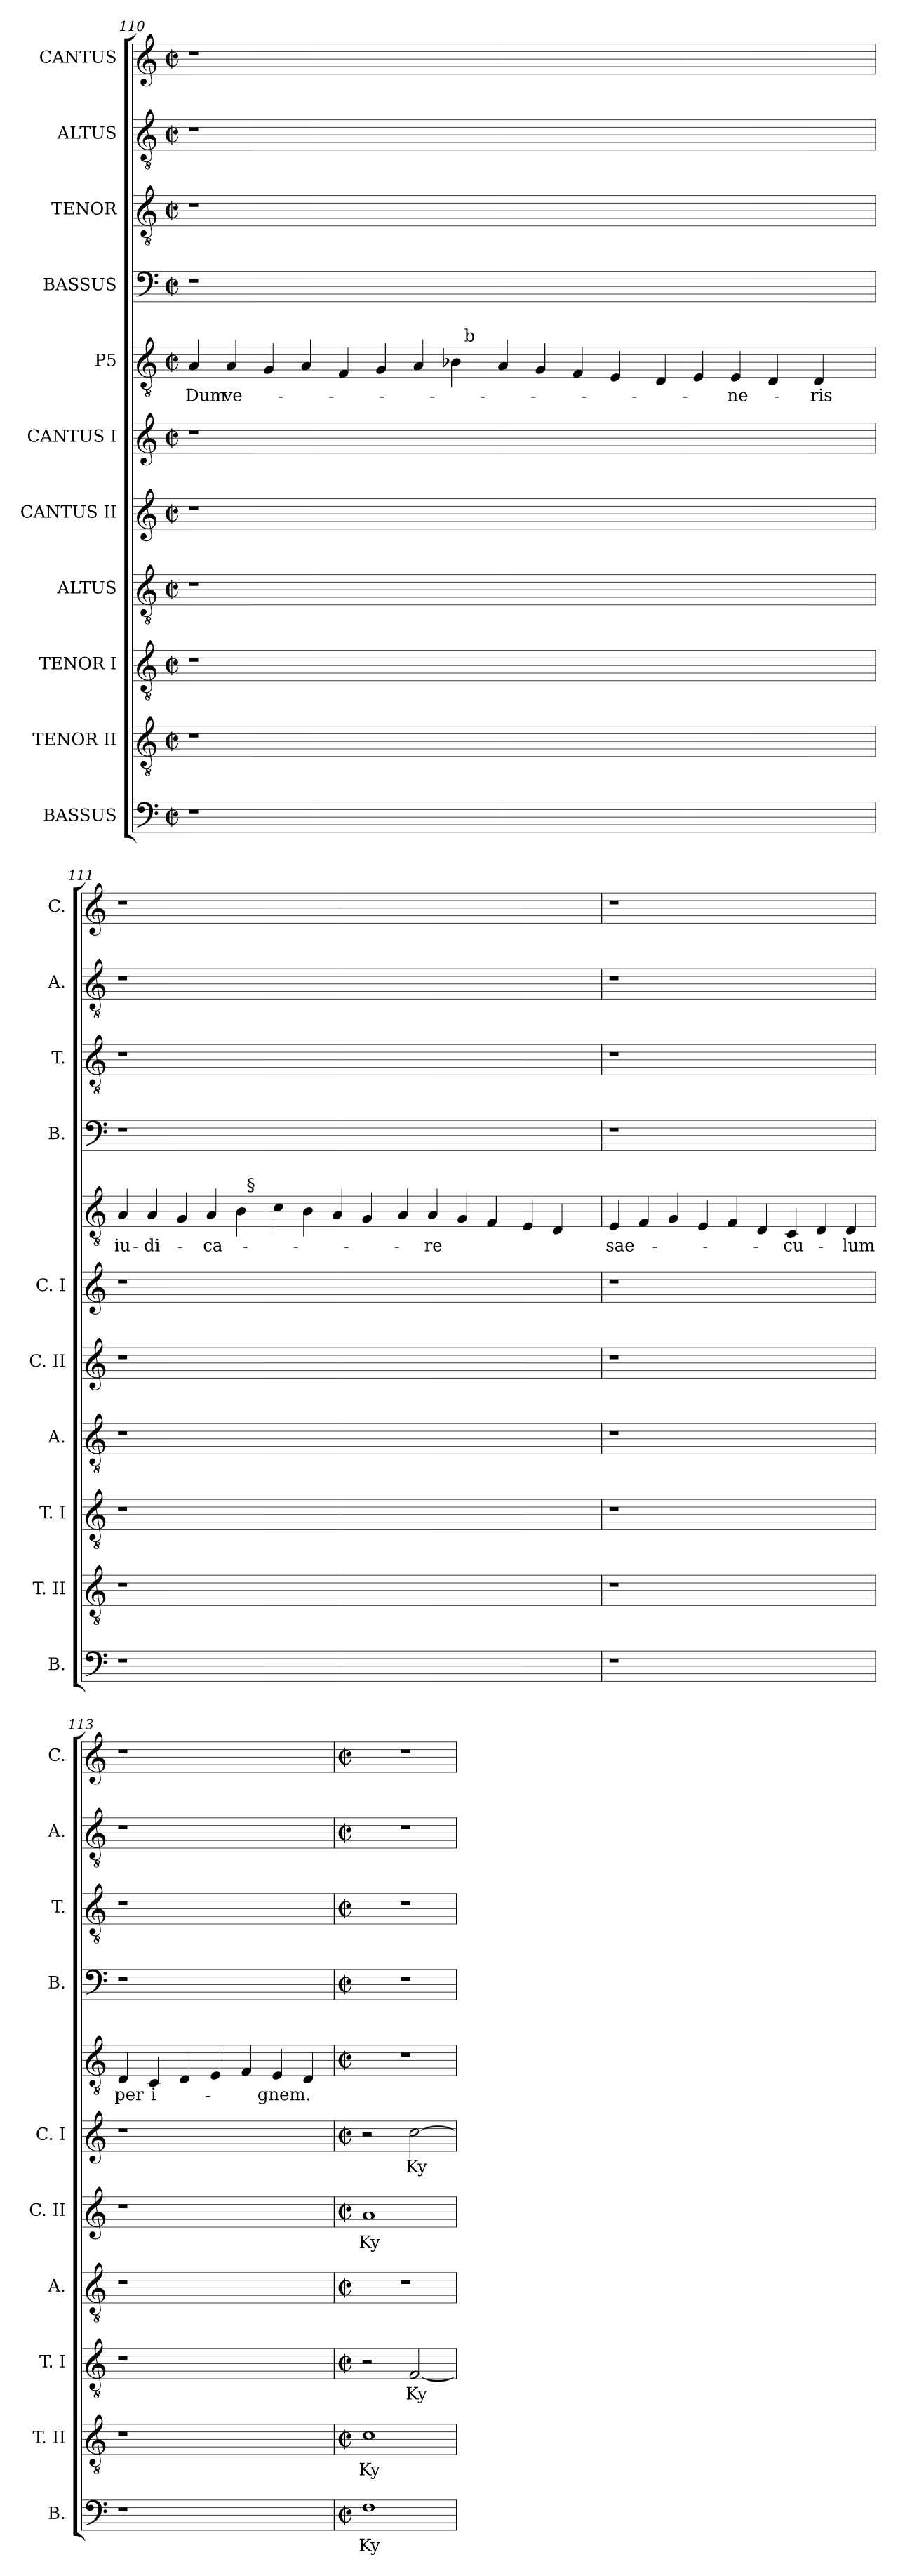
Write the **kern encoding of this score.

**kern	**text	**kern	**text	**kern	**text	**kern	**kern	**text	**kern	**text	**kern	**text	**kern	**kern	**kern	**kern
*part11	*part11	*part10	*part10	*part9	*part9	*part8	*part7	*part7	*part6	*part6	*part5	*part5	*part4	*part3	*part2	*part1
*staff11	*staff11	*staff10	*staff10	*staff9	*staff9	*staff8	*staff7	*staff7	*staff6	*staff6	*staff5	*staff5	*staff4	*staff3	*staff2	*staff1
*I"BASSUS	*	*I"TENOR II	*	*I"TENOR I	*	*I"ALTUS	*I"CANTUS II	*	*I"CANTUS I	*	*I"P5	*	*I"BASSUS	*I"TENOR	*I"ALTUS	*I"CANTUS
*I'B.	*	*I'T. II	*	*I'T. I	*	*I'A.	*I'C. II	*	*I'C. I	*	*	*	*I'B.	*I'T.	*I'A.	*I'C.
!!LO:PB:g=z
*clefF4	*	*clefGv2	*	*clefGv2	*	*clefGv2	*clefG2	*	*clefG2	*	*clefGv2	*	*clefF4	*clefGv2	*clefGv2	*clefG2
*	*	*ITrd7c12	*	*ITrd7c12	*	*ITrd7c12	*	*	*	*	*ITrd7c12	*	*	*ITrd7c12	*ITrd7c12	*
*k[]	*	*k[]	*	*k[]	*	*k[]	*k[]	*	*k[]	*	*k[]	*	*k[]	*k[]	*k[]	*k[]
*a:	*	*a:	*	*a:	*	*a:	*a:	*	*a:	*	*a:	*	*a:	*a:	*a:	*a:
*M2/2	*	*M2/2	*	*M2/2	*	*M2/2	*M2/2	*	*M2/2	*	*M2/2	*	*M2/2	*M2/2	*M2/2	*M2/2
*met(c|)	*	*met(c|)	*	*met(c|)	*	*met(c|)	*met(c|)	*	*met(c|)	*	*met(c|)	*	*met(c|)	*met(c|)	*met(c|)	*met(c|)
=110	=110	=110	=110	=110	=110	=110	=110	=110	=110	=110	=110	=110	=110	=110	=110	=110
!LO:N:vis=1	!	!LO:N:vis=1	!	!LO:N:vis=1	!	!LO:N:vis=1	!LO:N:vis=1	!	!LO:N:vis=1	!	!	!	!	!	!	!
!	!	!	!	!	!	!	!	!	!	!	!	!LO:LY:b:color=#000000	!LO:N:vis=1	!LO:N:vis=1	!LO:N:vis=1	!LO:N:vis=1
*	*	*	*	*	*	*	*	*	*	*	*^	*	*	*	*	*
1r	.	1r	.	1r	.	1r	1r	.	1r	.	4AAi/	1ryy	Dum	1r	1r	1r	1r
!	!	!	!	!	!	!	!	!	!	!	!	!	!LO:LY:b:color=#000000	!	!	!	!
.	.	.	.	.	.	.	.	.	.	.	4AAi/	.	ve-	.	.	.	.
.	.	.	.	.	.	.	.	.	.	.	4GGi/	.	.	.	.	.	.
.	.	.	.	.	.	.	.	.	.	.	4AAi/	.	.	.	.	.	.
0ryy	.	0ryy	.	0ryy	.	0ryy	0ryy	.	0ryy	.	4FFi/	2ryy	.	0ryy	0ryy	0ryy	0ryy
.	.	.	.	.	.	.	.	.	.	.	4GGi/	.	.	.	.	.	.
.	.	.	.	.	.	.	.	.	.	.	4AAi/	4ryy	.	.	.	.	.
.	.	.	.	.	.	.	.	.	.	.	4BB-i\	32ryy	.	.	.	.	.
.	.	.	.	.	.	.	.	.	.	.	.	256ryy	.	.	.	.	.
!	!	!	!	!	!	!	!	!	!	!	!	!LO:TX:a:t=b	!	!	!	!	!
.	.	.	.	.	.	.	.	.	.	.	.	1ryy	.	.	.	.	.
.	.	.	.	.	.	.	.	.	.	.	4AAi/	.	.	.	.	.	.
.	.	.	.	.	.	.	.	.	.	.	4GGi/	.	.	.	.	.	.
.	.	.	.	.	.	.	.	.	.	.	4FFi/	.	.	.	.	.	.
.	.	.	.	.	.	.	.	.	.	.	4EEi/	.	.	.	.	.	.
.	.	.	.	.	.	.	.	.	.	.	.	1ryy	.	.	.	.	.
1ryy	.	1ryy	.	1ryy	.	1ryy	1ryy	.	1ryy	.	4DDi/	.	.	1ryy	1ryy	1ryy	1ryy
.	.	.	.	.	.	.	.	.	.	.	4EEi/	.	.	.	.	.	.
!	!	!	!	!	!	!	!	!	!	!	!	!	!LO:LY:b:color=#000000	!	!	!	!
.	.	.	.	.	.	.	.	.	.	.	4EEi/	.	-ne-	.	.	.	.
.	.	.	.	.	.	.	.	.	.	.	4DDi/	.	.	.	.	.	.
.	.	.	.	.	.	.	.	.	.	.	.	4ryy	.	.	.	.	.
!	!	!	!	!	!	!	!	!	!	!	!	!	!LO:LY:b:color=#000000	!	!	!	!
4ryy	.	4ryy	.	4ryy	.	4ryy	4ryy	.	4ryy	.	4DDi/	.	-ris	4ryy	4ryy	4ryy	4ryy
.	.	.	.	.	.	.	.	.	.	.	.	8ryy	.	.	.	.	.
.	.	.	.	.	.	.	.	.	.	.	.	16ryy	.	.	.	.	.
.	.	.	.	.	.	.	.	.	.	.	.	64..ryy	.	.	.	.	.
=111	=111	=111	=111	=111	=111	=111	=111	=111	=111	=111	=111	=111	=111	=111	=111	=111	=111
!LO:N:vis=1	!	!LO:N:vis=1	!	!LO:N:vis=1	!	!LO:N:vis=1	!LO:N:vis=1	!	!LO:N:vis=1	!	!	!	!	!	!	!	!
!	!	!	!	!	!	!	!	!	!	!	!	!	!LO:LY:b:color=#000000	!LO:N:vis=1	!LO:N:vis=1	!LO:N:vis=1	!LO:N:vis=1
1r	.	1r	.	1r	.	1r	1r	.	1r	.	4AAi/	1ryy	iu-	1r	1r	1r	1r
!	!	!	!	!	!	!	!	!	!	!	!	!	!LO:LY:b:color=#000000	!	!	!	!
.	.	.	.	.	.	.	.	.	.	.	4AAi/	.	-di-	.	.	.	.
.	.	.	.	.	.	.	.	.	.	.	4GGi/	.	.	.	.	.	.
!	!	!	!	!	!	!	!	!	!	!	!	!	!LO:LY:b:color=#000000	!	!	!	!
.	.	.	.	.	.	.	.	.	.	.	4AAi/	.	-ca-	.	.	.	.
0ryy	.	0ryy	.	0ryy	.	0ryy	0ryy	.	0ryy	.	4BBi\	32ryy	.	0ryy	0ryy	0ryy	0ryy
.	.	.	.	.	.	.	.	.	.	.	.	256ryy	.	.	.	.	.
!	!	!	!	!	!	!	!	!	!	!	!	!LO:TX:a:t=§	!	!	!	!	!
.	.	.	.	.	.	.	.	.	.	.	.	1ryy	.	.	.	.	.
.	.	.	.	.	.	.	.	.	.	.	4Ci\	.	.	.	.	.	.
.	.	.	.	.	.	.	.	.	.	.	4BBi\	.	.	.	.	.	.
.	.	.	.	.	.	.	.	.	.	.	4AAi/	.	.	.	.	.	.
.	.	.	.	.	.	.	.	.	.	.	4GGi/	.	.	.	.	.	.
.	.	.	.	.	.	.	.	.	.	.	.	1ryy	.	.	.	.	.
.	.	.	.	.	.	.	.	.	.	.	4AAi/	.	.	.	.	.	.
!	!	!	!	!	!	!	!	!	!	!	!	!	!LO:LY:b:color=#000000	!	!	!	!
.	.	.	.	.	.	.	.	.	.	.	4AAi/	.	-re	.	.	.	.
.	.	.	.	.	.	.	.	.	.	.	4GGi/	.	.	.	.	.	.
2.ryy	.	2.ryy	.	2.ryy	.	2.ryy	2.ryy	.	2.ryy	.	4FFi/	.	.	2.ryy	2.ryy	2.ryy	2.ryy
.	.	.	.	.	.	.	.	.	.	.	.	2ryy	.	.	.	.	.
.	.	.	.	.	.	.	.	.	.	.	4EEi/	.	.	.	.	.	.
.	.	.	.	.	.	.	.	.	.	.	4DDi/	.	.	.	.	.	.
.	.	.	.	.	.	.	.	.	.	.	.	8ryy	.	.	.	.	.
.	.	.	.	.	.	.	.	.	.	.	.	16ryy	.	.	.	.	.
.	.	.	.	.	.	.	.	.	.	.	.	64..ryy	.	.	.	.	.
!!LO:LB:g=z
=112	=112	=112	=112	=112	=112	=112	=112	=112	=112	=112	=112	=112	=112	=112	=112	=112	=112
!LO:N:vis=1	!	!LO:N:vis=1	!	!LO:N:vis=1	!	!LO:N:vis=1	!LO:N:vis=1	!	!LO:N:vis=1	!	!	!	!	!	!	!	!
*	*	*	*	*	*	*	*	*	*	*	*v	*v	*	*	*	*	*
*	*	*	*	*	*	*	*	*	*	*	*^	*	*	*	*	*
!	!	!	!	!	!	!	!	!	!	!	!	!	!LO:LY:b:color=#000000	!LO:N:vis=1	!LO:N:vis=1	!LO:N:vis=1	!LO:N:vis=1
*	*	*	*	*	*	*	*	*	*	*	*v	*v	*	*	*	*	*
1r	.	1r	.	1r	.	1r	1r	.	1r	.	4EEi/	sae-	1r	1r	1r	1r
.	.	.	.	.	.	.	.	.	.	.	4FFi/	.	.	.	.	.
.	.	.	.	.	.	.	.	.	.	.	4GGi/	.	.	.	.	.
.	.	.	.	.	.	.	.	.	.	.	4EEi/	.	.	.	.	.
1ryy	.	1ryy	.	1ryy	.	1ryy	1ryy	.	1ryy	.	4FFi/	.	1ryy	1ryy	1ryy	1ryy
.	.	.	.	.	.	.	.	.	.	.	4DDi/	.	.	.	.	.
!	!	!	!	!	!	!	!	!	!	!	!	!LO:LY:b:color=#000000	!	!	!	!
.	.	.	.	.	.	.	.	.	.	.	4CCi/	-cu-	.	.	.	.
.	.	.	.	.	.	.	.	.	.	.	4DDi/	.	.	.	.	.
!	!	!	!	!	!	!	!	!	!	!	!	!LO:LY:b:color=#000000	!	!	!	!
4ryy	.	4ryy	.	4ryy	.	4ryy	4ryy	.	4ryy	.	4DDi/	-lum	4ryy	4ryy	4ryy	4ryy
=113	=113	=113	=113	=113	=113	=113	=113	=113	=113	=113	=113	=113	=113	=113	=113	=113
!LO:N:vis=1	!	!LO:N:vis=1	!	!LO:N:vis=1	!	!LO:N:vis=1	!LO:N:vis=1	!	!LO:N:vis=1	!	!	!	!	!	!	!
!	!	!	!	!	!	!	!	!	!	!	!	!LO:LY:b:color=#000000	!LO:N:vis=1	!LO:N:vis=1	!LO:N:vis=1	!LO:N:vis=1
1r	.	1r	.	1r	.	1r	1r	.	1r	.	4DDi/	per	1r	1r	1r	1r
!	!	!	!	!	!	!	!	!	!	!	!	!LO:LY:b:color=#000000	!	!	!	!
.	.	.	.	.	.	.	.	.	.	.	4CCi/	i-	.	.	.	.
.	.	.	.	.	.	.	.	.	.	.	4DDi/	.	.	.	.	.
.	.	.	.	.	.	.	.	.	.	.	4EEi/	.	.	.	.	.
2.ryy	.	2.ryy	.	2.ryy	.	2.ryy	2.ryy	.	2.ryy	.	4FFi/	.	2.ryy	2.ryy	2.ryy	2.ryy
!	!	!	!	!	!	!	!	!	!	!	!	!LO:LY:b:color=#000000	!	!	!	!
.	.	.	.	.	.	.	.	.	.	.	4EEi/	-gnem.	.	.	.	.
.	.	.	.	.	.	.	.	.	.	.	4DDi/	.	.	.	.	.
!!LO:LB:g=z
=114	=114	=114	=114	=114	=114	=114	=114	=114	=114	=114	=114	=114	=114	=114	=114	=114
*M2/2	*	*M2/2	*	*M2/2	*	*M2/2	*M2/2	*	*M2/2	*	*M2/2	*	*M2/2	*M2/2	*M2/2	*M2/2
*met(c|)	*	*met(c|)	*	*met(c|)	*	*met(c|)	*met(c|)	*	*met(c|)	*	*met(c|)	*	*met(c|)	*met(c|)	*met(c|)	*met(c|)
!	!LO:LY:b:color=#000000	!	!	!	!	!	!	!	!	!	!	!	!	!	!	!
!	!	!	!LO:LY:b:color=#000000	!	!	!	!	!	!	!	!	!	!	!	!	!
!	!	!	!	!	!	!	!	!LO:LY:b:color=#000000	!	!	!	!	!	!	!	!
1Fi	Ky-	1Ci	Ky-	2r	.	1r	1ai	Ky-	2r	.	1r	.	1r	1r	1r	1r
!	!	!	!	!	!LO:LY:b:color=#000000	!	!	!	!	!	!	!	!	!	!	!
!	!	!	!	!	!	!	!	!	!	!LO:LY:b:color=#000000	!	!	!	!	!	!
.	.	.	.	[2FFi/	Ky-	.	.	.	[2cci\	Ky-	.	.	.	.	.	.
=	=	=	=	=	=	=	=	=	=	=	=	=	=	=	=	=
*-	*-	*-	*-	*-	*-	*-	*-	*-	*-	*-	*-	*-	*-	*-	*-	*-
